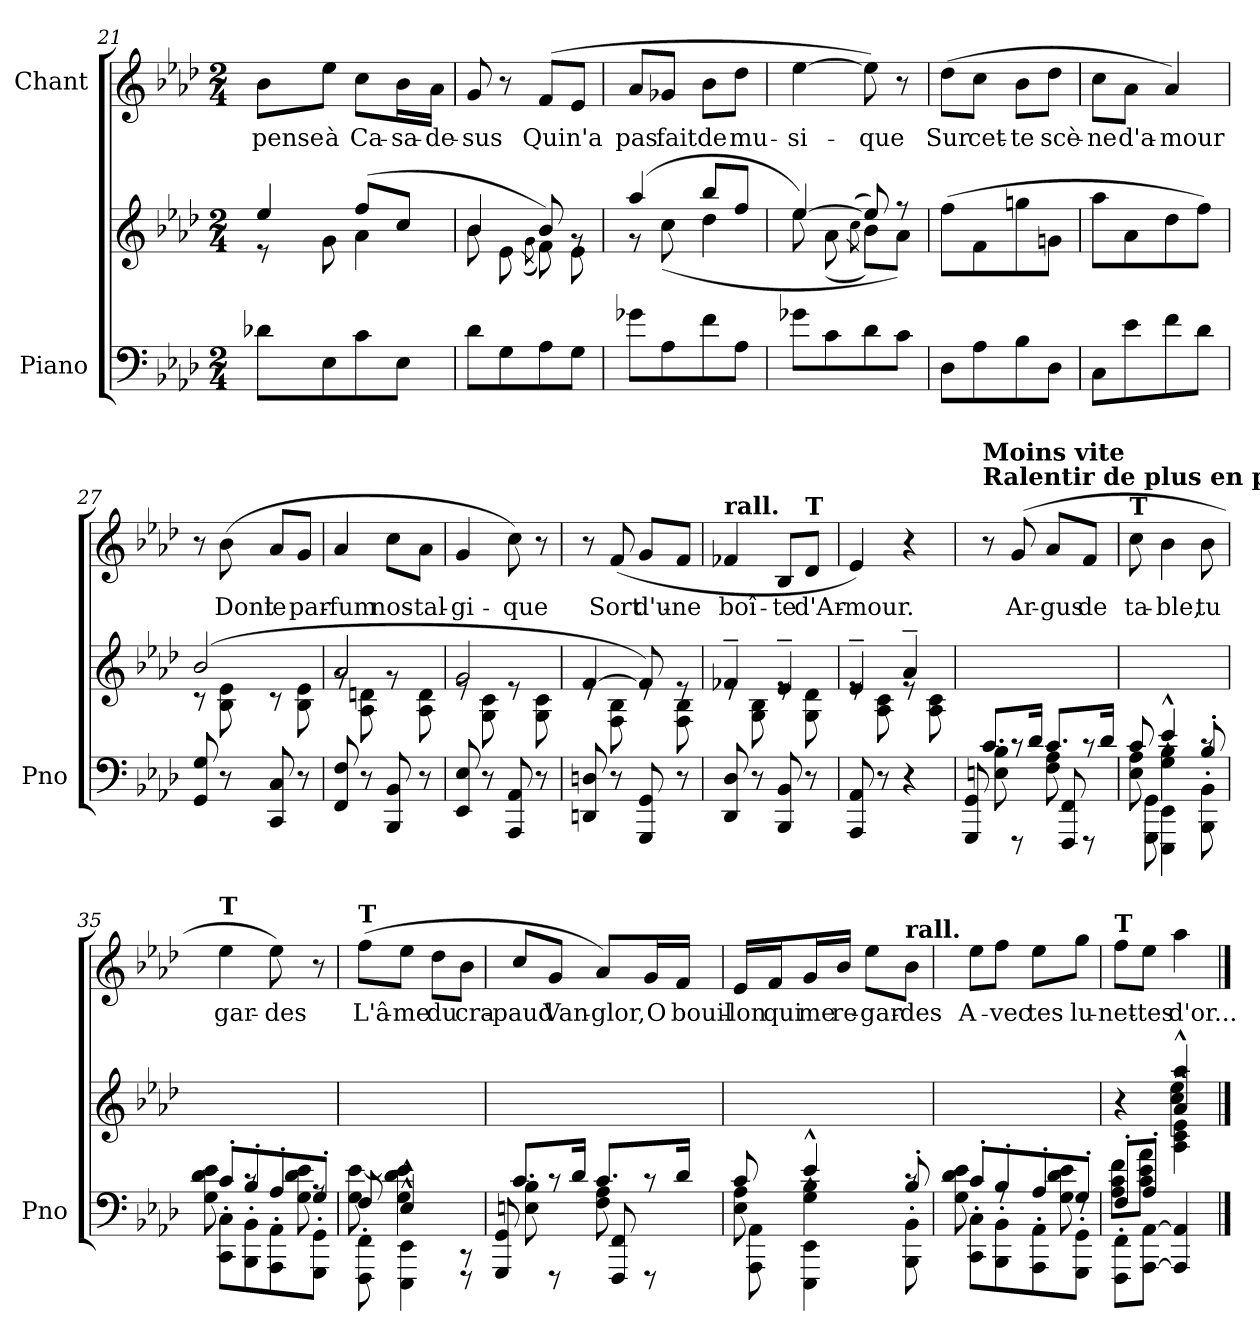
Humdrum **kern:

**kern	**kern	**kern	**text
*part2	*part2	*part1	*part1
*staff3	*staff2	*staff1	*staff1
*I"Piano	*	*I"Chant	*
*I'Pno	*	*	*
*clefF4	*clefG2	*clefG2	*
*k[b-e-a-d-]	*k[b-e-a-d-]	*k[b-e-a-d-]	*
*M2/4	*M2/4	*M2/4	*
=21	=21	=21	=21
*	*^	*	*
!	!	!	!	!LO:LY:b
8d-X\L	4ee-/	8r	8b-\L	pense
!	!	!	!	!LO:LY:b
8E-\	.	8g\	8ee-\J	à
!	!	!	!	!LO:LY:b
8c\	(8ff/L	4a-\	8cc\L	Ca-
!	!	!	!	!LO:LY:b
8E-\J	8cc/J	.	16b-\L	-sa-
!	!	!	!	!LO:LY:b
.	.	.	16a-\JJ	-de-
=22	=22	=22	=22	=22
!	!	!	!	!LO:LY:b
8d-\L	4b-/	8b-\	8g/	-sus
8G\	.	8e-\	8r	.
.	.	(8qg\	.	.
!	!	!	!	!LO:LY:b
8A-\	8b-/)	8f\)	(8f/L	Qui
!	!	!	!	!LO:LY:b
8G\J	8rg	8e-\	8e-/J	n'a
!!LO:LB:g=z
=23	=23	=23	=23	=23
!	!	!	!	!LO:LY:b
8g-X\L	(4aa-/	8r	8a-/L	pas
!	!	!	!	!LO:LY:b
8A-\	.	(8cc\	8g-X/J	fait
!	!	!	!	!LO:LY:b
8f\	8bb-/L	4dd-\	8b-\L	de
!	!	!	!	!LO:LY:b
8A-\J	8ff/J	.	8dd-\J	mu-
=24	=24	=24	=24	=24
!	!	!	!	!LO:LY:b
8g-X\L	[4ee-/)	8ee-\	[4ee-\	-si-
8c\	.	(8a-\	.	.
.	.	(8qcc\	.	.
!	!	!	!	!LO:LY:b
8d-i\	8ee-/])	8b-\L)	8ee-\])	-que
8c\J	8r	8a-\J)	8r	.
=25	=25	=25	=25	=25
!	!	!	!	!LO:LY:b
*	*v	*v	*	*
8D-\L	(8ff\L	(8dd-\L	Sur
!	!	!	!LO:LY:b
8A-\	8f\	8cc\J	cet-
!	!	!	!LO:LY:b
8B-\	8ggni\	8b-\L	-te
!	!	!	!LO:LY:b
8D-\J	8gni\J	8dd-\J	scè-
=26	=26	=26	=26
!	!	!	!LO:LY:b
8C\L	8aa-\L	8cc\L	-ne
!	!	!	!LO:LY:b
8e-\	8a-\	8a-\J	d'a-
!	!	!	!LO:LY:b
8f\	8dd-\	4a-/)	-mour
8d-\J	8ff\J)	.	.
=27	=27	=27	=27
*	*^	*	*
8GG/ 8G/	(2b-/	8r	8r	.
!	!	!	!	!LO:LY:b
8r	.	8B-\ 8e-\	(>8b-\	Dont
!	!	!	!	!LO:LY:b
8CC/ 8C/	.	8r	8a-/L	le
!	!	!	!	!LO:LY:b
8r	.	8B-\ 8e-\	8g/J	par-
!!LO:PB:g=z
=28	=28	=28	=28	=28
!	!	!	!	!LO:LY:b
8FF/ 8F/	2a-/	8rg	4a-/	-fum
8r	.	8A-\ 8dn\	.	.
!	!	!	!	!LO:LY:b
8BBB-/ 8BB-/	.	8rg	8cc\L	nos-
!	!	!	!	!LO:LY:b
8r	.	8A-\ 8d\	8a-\J	-tal-
=29	=29	=29	=29	=29
!	!	!	!	!LO:LY:b
8EE-/ 8E-/	2g/	8re	4g/	-gi-
8r	.	8G\ 8c\	.	.
!	!	!	!	!LO:LY:b
8AAA-/ 8AA-/	.	8re	8cc\)	-que
8r	.	8G\ 8c\	8r	.
=30	=30	=30	=30	=30
8DDn/ 8Dn/	[4f/	8re	8r	.
!	!	!	!	!LO:LY:b
8r	.	8F\ 8B-\	(8f/	Sort
!	!	!	!	!LO:LY:b
8GGG/ 8GG/	8f/])	8re	8g/L	d'u-
!	!	!	!	!LO:LY:b
8r	8re	8F\ 8B-\	8f/J	-ne
=31	=31	=31	=31	=31
!	!	!	!LO:TX:a:B:t=rall.	!
!	!	!	!	!LO:LY:b
8DD-i/ 8D-i/	4f-X~/	8re	4f-X/	boî-
8r	.	8G\ 8B-\	.	.
!	!	!	!	!LO:LY:b
8BBB-/ 8BB-/	4e-~/	8re	8B-/L	-te
!	!	!	!LO:TX:a:B:t=T	!
!	!	!	!	!LO:LY:b
8r	.	8G\ 8d-i\	8d-/J	d'Ar-
=32	=32	=32	=32	=32
!	!	!	!	!LO:LY:b
8AAA-/ 8AA-/	4e-~/	8re	4e-/)	-mour.
8r	.	8A-\ 8c\	.	.
4r	4a-~/	8re	4r	.
.	.	8A-\ 8c\	.	.
!!LO:LB:g=z
=33	=33	=33	=33	=33
*^	*	*	*	*
*	*^	*	*	*	*
!	!	!	!	!	!LO:TX:a:B:t=Ralentir de plus en plus	!
!	!	!	!	!	!LO:TX:a:B:t=Moins vite	!
*	*	*	*v	*v	*	*
8.c/L	8En\ 8B-\	8GGG/ 8GG/	2ryy	8r	.
!	!	!	!	!	!LO:LY:b
.	8rc	8rFFF	.	(8g/	Ar-
16d-/Jk	.	.	.	.	.
!	!	!	!	!	!LO:LY:b
8.c/L	8F\ 8A-\	8FFF/ 8FF/	.	8a-/L	-gus
!	!	!	!	!	!LO:LY:b
.	8rc	8rFFF	.	8f/J	de
16d-/Jk	.	.	.	.	.
=34	=34	=34	=34	=34	=34
!	!	!	!	!LO:TX:a:B:t=T	!
!	!	!	!	!	!LO:LY:b
8c/	8E-i\ 8A-\	8GGG\ 8GG\	2ryy	8cc\	ta-
!	!	!	!	!	!LO:LY:b
4e-i^^/	4G\ 4B-\	4EEE-\^^ 4EE-\^^	.	4b-\	-ble,
!	!	!	!	!	!LO:LY:b
8B-'/	8rc	8BBB-\' 8BB-\'	.	8b-\	tu
=35	=35	=35	=35	=35	=35
!	!	!	!	!LO:TX:a:B:t=T	!
!	!	!	!	!	!LO:LY:b
8c'/L	8G\ 8d-\ 8e-\	8CC\' 8C\'L	2ryy	4ee-\	gar-
8B-'/	8rc	8BBB-\' 8BB-\'	.	.	.
!	!	!	!	!	!LO:LY:b
8A-'/	8G\ 8d-\ 8e-\	8AAA-\' 8AA-\'	.	8ee-\)	-des
8G'/J	8rA	8GGG\' 8GG\'J	.	8r	.
=36	=36	=36	=36	=36	=36
!	!	!	!	!LO:TX:a:B:t=T	!
!	!	!	!	!	!LO:LY:b
8F/	8G\ [8e-\	8FFF\' 8FF\'	2ryy	(8ff\L	L'â-
!	!	!	!	!	!LO:LY:b
4E-^^/	4G\ 4d-\ 4e-\]	4EEE-\^^ 4EE-\^^	.	8ee-\J	-me
!	!	!	!	!	!LO:LY:b
.	.	.	.	8dd-\L	du
!	!	!	!	!	!LO:LY:b
8rFFF	8ryy	8r	.	8b-\J	cra-
!!LO:LB:g=z
=37	=37	=37	=37	=37	=37
!	!	!	!	!	!LO:LY:b
8.c/L	8En\ 8B-\	8GGG/ 8GG/	2ryy	8cc/L	-paud
!	!	!	!	!	!LO:LY:b
.	8rc	8rFFF	.	8g/J	Van-
16d-/Jk	.	.	.	.	.
!	!	!	!	!	!LO:LY:b
8.c/L	8F\ 8A-\	8FFF/ 8FF/	.	8a-/L)	-glor,
!	!	!	!	!	!LO:LY:b
.	8rc	8rFFF	.	16g/L	O
!	!	!	!	!	!LO:LY:b
16d-/Jk	.	.	.	16f/JJ	bouil-
=38	=38	=38	=38	=38	=38
!	!	!	!	!	!LO:LY:b
8c/	8E-i\ 8A-\	8AAA-\ 8AA-\	2ryy	16e-/LL	-lon
!	!	!	!	!	!LO:LY:b
.	.	.	.	16f/J	qui
!	!	!	!	!	!LO:LY:b
4e-i^^/	4G\ 4B-\	4EEE-\^^ 4EE-\^^	.	16g/L	me
!	!	!	!	!	!LO:LY:b
.	.	.	.	16b-/JJ	re-
!	!	!	!	!	!LO:LY:b
.	.	.	.	8ee-\L	-gar-
!	!	!	!	!LO:TX:a:B:t=rall.	!
!	!	!	!	!	!LO:LY:b
8B-'/	8rc	8BBB-\' 8BB-\'	.	8b-\J	-des
=39	=39	=39	=39	=39	=39
!	!	!	!	!	!LO:LY:b
8c'/L	8G\ 8d-\ 8e-\	8CC\' 8C\'L	2ryy	8ee-\L	A-
!	!	!	!	!	!LO:LY:b
8B-'/	8rA	8BBB-\' 8BB-\'	.	8ff\J	-vec
!	!	!	!	!	!LO:LY:b
8A-'/	8G\ 8d-\ 8e-\	8AAA-\' 8AA-\'	.	8ee-\L	tes
!	!	!	!	!	!LO:LY:b
8G'/J	8rF	8GGG\' 8GG\'J	.	8gg\J	lu-
=40	=40	=40	=40	=40	=40
*	*	*	*^	*	*
*	*	*	*	*^	*	*
!	!	!	!	!	!	!LO:TX:a:B:t=T	!
!	!	!	!	!	!	!	!LO:LY:b
8F'/L	8A-\ 8c\ 8f\L	8FFF\' 8FF\'L	4reyy	4ryy	4r	8ff\L	-net-
!	!	!	!	!	!	!	!LO:LY:b
8A-'/J	8c\ 8e-\ 8a-\J	[8AAA-\ [8AA-\J	.	.	.	8ee-\J	-tes
!	!	!	!	!	!	!	!LO:LY:b
4ryy	4ryy	4AAA-/] 4AA-/]	4a-/^^ 4aa-/^^	4cc\ 4ee-\	4A-\^^ 4c\^^ 4e-\^^	4aa-\	d'or...
*v	*v	*v	*	*	*	*	*
*	*v	*v	*v	*	*
==	==	==	==
*-	*-	*-	*-
